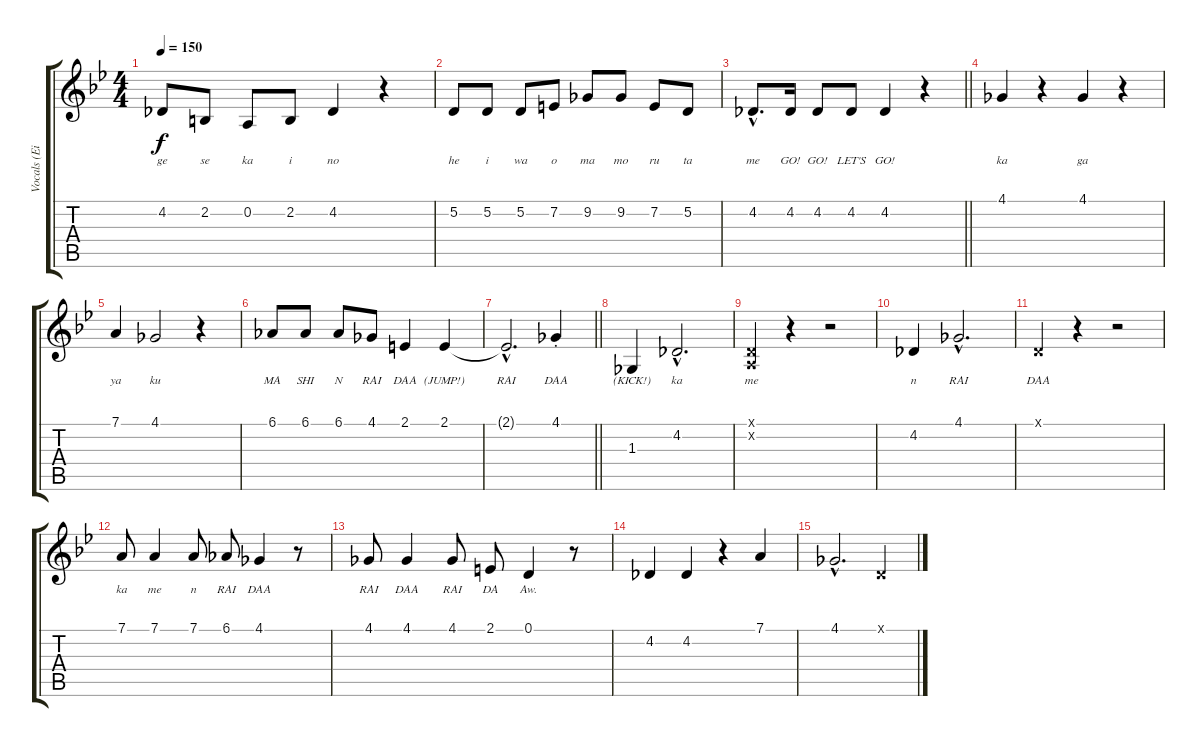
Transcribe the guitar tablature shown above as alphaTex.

\track ("Vocals (Eizo)" "Vocals (Ei") {instrument flute}
\staff {score tabs}
\tuning (D4 A3 F3 C3 G2 D2) {hide}
\ts (4 4)
\tempo 150
\clef g2
\ks bb
4.2.8{lyrics (0 "ge") lyrics (1 "") lyrics (2 "") lyrics (3 "") lyrics (4 "") dy f} 2.2.8{lyrics (0 "se") lyrics (1 "") lyrics (2 "") lyrics (3 "") lyrics (4 "")} 0.2.8{lyrics (0 "ka") lyrics (1 "") lyrics (2 "") lyrics (3 "") lyrics (4 "")} 2.2.8{lyrics (0 "i") lyrics (1 "") lyrics (2 "") lyrics (3 "") lyrics (4 "")} 4.2.4{lyrics (0 "no") lyrics (1 "") lyrics (2 "") lyrics (3 "") lyrics (4 "")} r.4 |
5.2.8{lyrics (0 "he") lyrics (1 "") lyrics (2 "") lyrics (3 "") lyrics (4 "")} 5.2.8{lyrics (0 "i") lyrics (1 "") lyrics (2 "") lyrics (3 "") lyrics (4 "")} 5.2.8{lyrics (0 "wa") lyrics (1 "") lyrics (2 "") lyrics (3 "") lyrics (4 "")} 7.2.8{lyrics (0 "o") lyrics (1 "") lyrics (2 "") lyrics (3 "") lyrics (4 "")} 9.2.8{lyrics (0 "ma") lyrics (1 "") lyrics (2 "") lyrics (3 "") lyrics (4 "")} 9.2.8{lyrics (0 "mo") lyrics (1 "") lyrics (2 "") lyrics (3 "") lyrics (4 "")} 7.2.8{lyrics (0 "ru") lyrics (1 "") lyrics (2 "") lyrics (3 "") lyrics (4 "")} 5.2.8{lyrics (0 "ta") lyrics (1 "") lyrics (2 "") lyrics (3 "") lyrics (4 "")} |
\barLineRight lightlight
4.2{hac}.8{d lyrics (0 "me") lyrics (1 "") lyrics (2 "") lyrics (3 "") lyrics (4 "")} 4.2.16{lyrics (0 "GO!") lyrics (1 "") lyrics (2 "") lyrics (3 "") lyrics (4 "")} 4.2.8{lyrics (0 "GO!") lyrics (1 "") lyrics (2 "") lyrics (3 "") lyrics (4 "")} 4.2.8{lyrics (0 "LET'S") lyrics (1 "") lyrics (2 "") lyrics (3 "") lyrics (4 "")} 4.2.4{lyrics (0 "GO!") lyrics (1 "") lyrics (2 "") lyrics (3 "") lyrics (4 "")} r.4 |
4.1.4{lyrics (0 "ka") lyrics (1 "") lyrics (2 "") lyrics (3 "") lyrics (4 "")} r.4 4.1.4{lyrics (0 "ga") lyrics (1 "") lyrics (2 "") lyrics (3 "") lyrics (4 "")} r.4 |
7.1.4{lyrics (0 "ya") lyrics (1 "") lyrics (2 "") lyrics (3 "") lyrics (4 "")} 4.1.2{lyrics (0 "ku") lyrics (1 "") lyrics (2 "") lyrics (3 "") lyrics (4 "")} r.4 |
6.1.8{lyrics (0 "MA") lyrics (1 "") lyrics (2 "") lyrics (3 "") lyrics (4 "")} 6.1.8{lyrics (0 "SHI") lyrics (1 "") lyrics (2 "") lyrics (3 "") lyrics (4 "")} 6.1.8{lyrics (0 "N") lyrics (1 "") lyrics (2 "") lyrics (3 "") lyrics (4 "")} 4.1.8{lyrics (0 "RAI") lyrics (1 "") lyrics (2 "") lyrics (3 "") lyrics (4 "")} 2.1.4{lyrics (0 "DAA") lyrics (1 "") lyrics (2 "") lyrics (3 "") lyrics (4 "")} 2.1.4{lyrics (0 "(JUMP!)") lyrics (1 "") lyrics (2 "") lyrics (3 "") lyrics (4 "")} |
\barLineRight lightlight
2.1{hac t}.2{d lyrics (0 "RAI") lyrics (1 "") lyrics (2 "") lyrics (3 "") lyrics (4 "")} 4.1{st}.4{lyrics (0 "DAA") lyrics (1 "") lyrics (2 "") lyrics (3 "") lyrics (4 "")} |
1.3.4{lyrics (0 "(KICK!)") lyrics (1 "") lyrics (2 "") lyrics (3 "") lyrics (4 "")} 4.2{hac}.2{d lyrics (0 "ka") lyrics (1 "") lyrics (2 "") lyrics (3 "") lyrics (4 "")} |
(0.1{x} 0.2{x}).4{lyrics (0 "me") lyrics (1 "") lyrics (2 "") lyrics (3 "") lyrics (4 "")} r.4 r.2 |
4.2.4{lyrics (0 "n") lyrics (1 "") lyrics (2 "") lyrics (3 "") lyrics (4 "")} 4.1{hac}.2{d lyrics (0 "RAI") lyrics (1 "") lyrics (2 "") lyrics (3 "") lyrics (4 "")} |
0.1{x}.4{lyrics (0 "DAA") lyrics (1 "") lyrics (2 "") lyrics (3 "") lyrics (4 "")} r.4 r.2 |
7.1.8{lyrics (0 "ka") lyrics (1 "") lyrics (2 "") lyrics (3 "") lyrics (4 "")} 7.1.4{lyrics (0 "me") lyrics (1 "") lyrics (2 "") lyrics (3 "") lyrics (4 "")} 7.1.8{lyrics (0 "n") lyrics (1 "") lyrics (2 "") lyrics (3 "") lyrics (4 "")} 6.1.8{lyrics (0 "RAI") lyrics (1 "") lyrics (2 "") lyrics (3 "") lyrics (4 "")} 4.1.4{lyrics (0 "DAA") lyrics (1 "") lyrics (2 "") lyrics (3 "") lyrics (4 "")} r.8 |
4.1.8{lyrics (0 "RAI") lyrics (1 "") lyrics (2 "") lyrics (3 "") lyrics (4 "")} 4.1.4{lyrics (0 "DAA") lyrics (1 "") lyrics (2 "") lyrics (3 "") lyrics (4 "")} 4.1.8{lyrics (0 "RAI") lyrics (1 "") lyrics (2 "") lyrics (3 "") lyrics (4 "")} 2.1.8{lyrics (0 "DA") lyrics (1 "") lyrics (2 "") lyrics (3 "") lyrics (4 "")} 0.1.4{lyrics (0 "Aw.") lyrics (1 "") lyrics (2 "") lyrics (3 "") lyrics (4 "")} r.8 |
4.2.4 4.2.4 r.4 7.1.4 |
4.1{hac}.2{d} 0.1{x}.4
